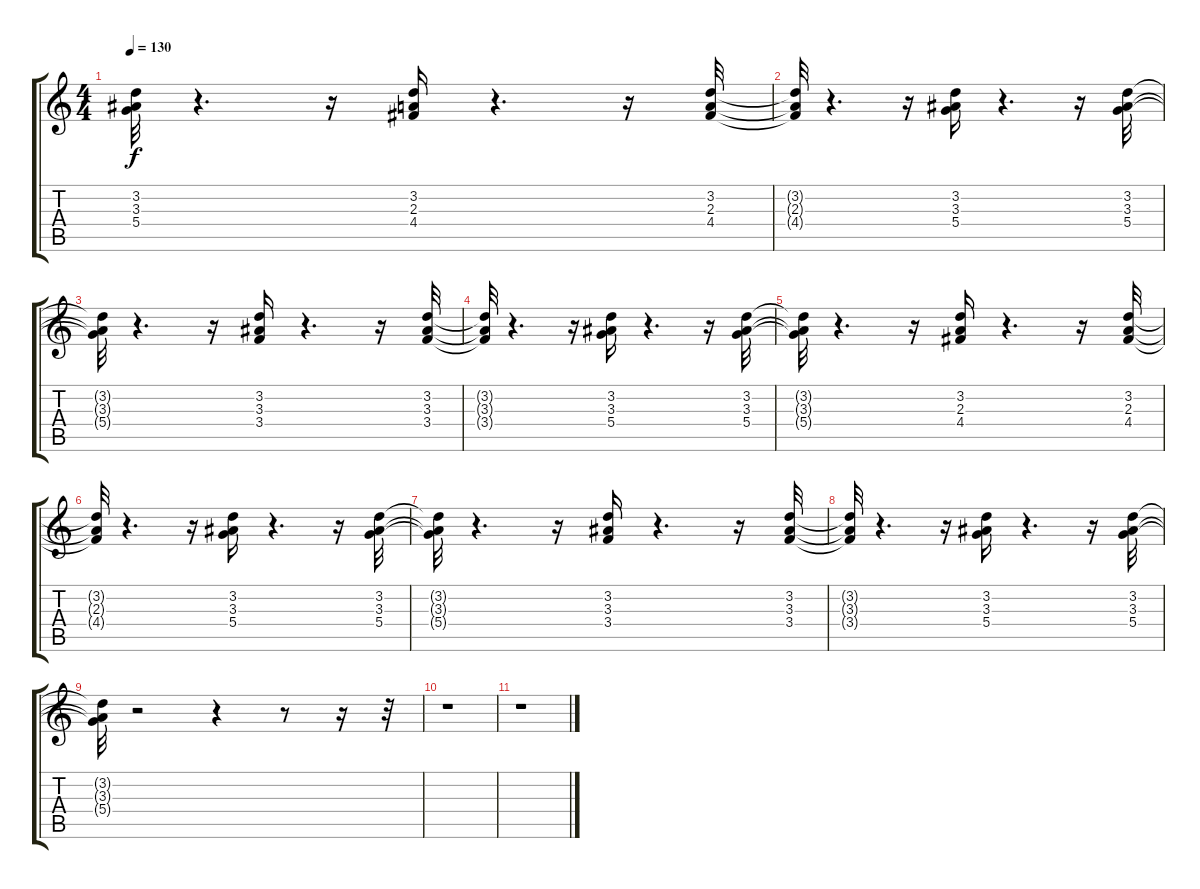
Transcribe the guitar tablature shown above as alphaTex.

\track "" {instrument acousticguitarsteel}
\staff {score tabs}
\tuning (E4 B3 G3 D3 A2 E2) {hide}
\ts (4 4)
\tempo 130
\clef g2
\ks c
(3.2{t} 3.3{t} 5.4{t}).32{dy f} r.4{d} r.16 (3.2 2.3 4.4).16 r.4{d} r.16 (3.2 2.3 4.4).32 |
(3.2{t} 2.3{t} 4.4{t}).32 r.4{d} r.16 (3.2 3.3 5.4).16 r.4{d} r.16 (3.2 3.3 5.4).32 |
(3.2{t} 3.3{t} 5.4{t}).32 r.4{d} r.16 (3.2 3.3 3.4).16 r.4{d} r.16 (3.2 3.3 3.4).32 |
(3.2{t} 3.3{t} 3.4{t}).32 r.4{d} r.16 (3.2 3.3 5.4).16 r.4{d} r.16 (3.2 3.3 5.4).32 |
(3.2{t} 3.3{t} 5.4{t}).32 r.4{d} r.16 (3.2 2.3 4.4).16 r.4{d} r.16 (3.2 2.3 4.4).32 |
(3.2{t} 2.3{t} 4.4{t}).32 r.4{d} r.16 (3.2 3.3 5.4).16 r.4{d} r.16 (3.2 3.3 5.4).32 |
(3.2{t} 3.3{t} 5.4{t}).32 r.4{d} r.16 (3.2 3.3 3.4).16 r.4{d} r.16 (3.2 3.3 3.4).32 |
(3.2{t} 3.3{t} 3.4{t}).32 r.4{d} r.16 (3.2 3.3 5.4).16 r.4{d} r.16 (3.2 3.3 5.4).32 |
(3.2{t} 3.3{t} 5.4{t}).32 r.2 r.4 r.8 r.16 r.32 |
r.1 |
r.1
